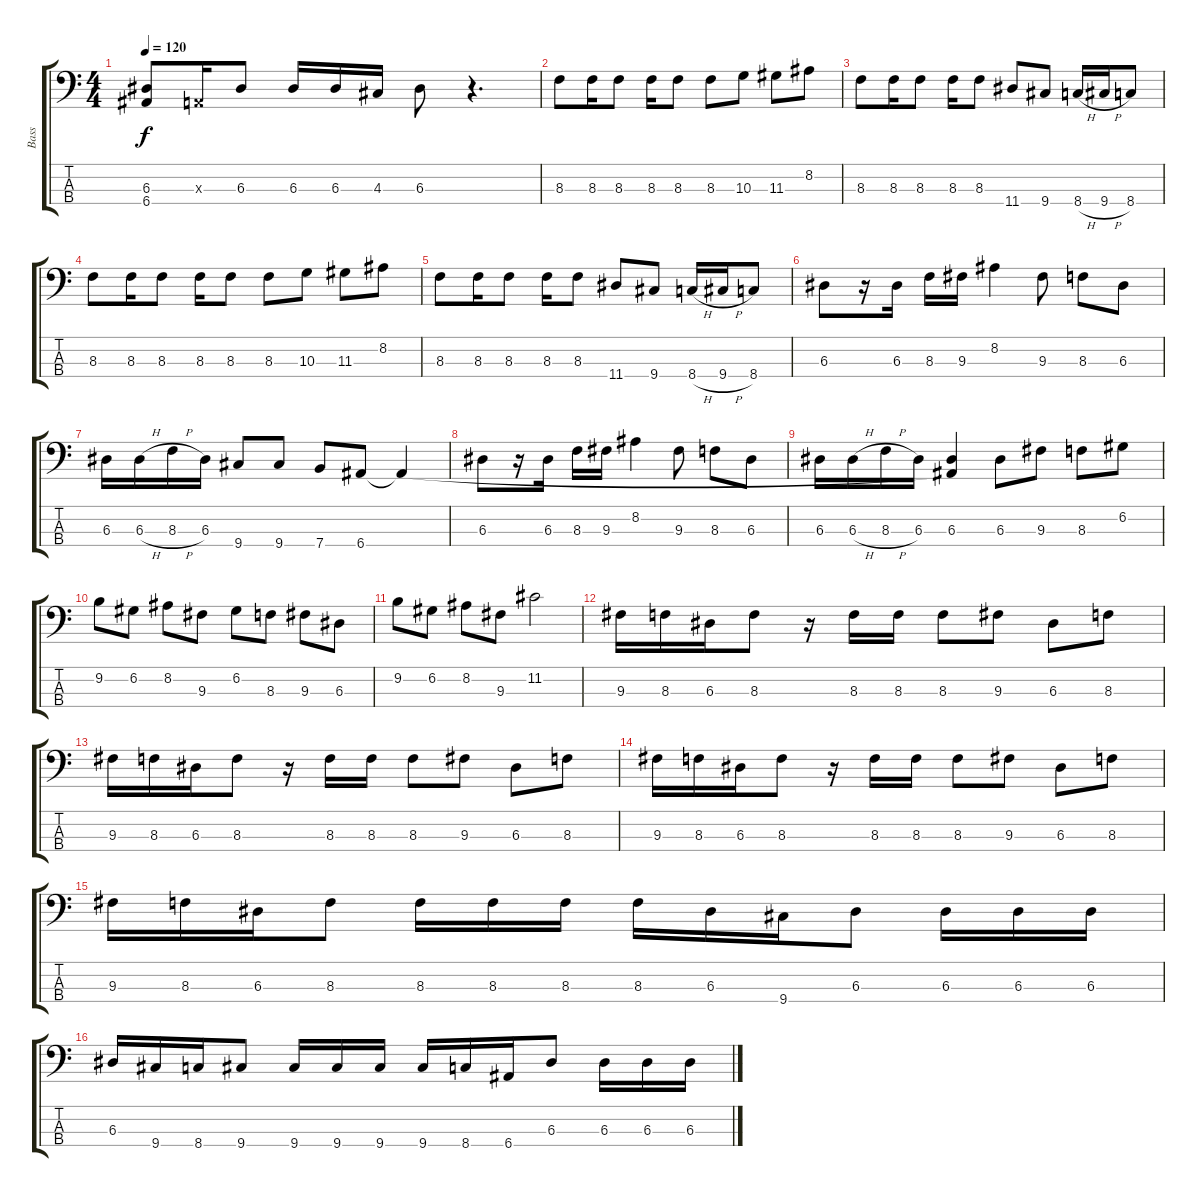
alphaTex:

\track ("Bass" "Bass") {instrument electricbassfinger}
\staff {score tabs}
\tuning (G2 D2 A1 E1) {hide}
\ts (4 4)
\tempo 120
\clef f4
\ks c
(6.3 6.4{t}).8{dy f} 0.3{x}.16 6.3.8 6.3.16 6.3.16 4.3.16 6.3.8 r.4{d} |
8.3.8 8.3.16 8.3.8 8.3.16 8.3.8 8.3.8 10.3.8 11.3.8 8.2.8 |
8.3.8 8.3.16 8.3.8 8.3.16 8.3.8 11.4.8 9.4.8 8.4{h}.16 9.4{h}.16 8.4.8 |
8.3.8 8.3.16 8.3.8 8.3.16 8.3.8 8.3.8 10.3.8 11.3.8 8.2.8 |
8.3.8 8.3.16 8.3.8 8.3.16 8.3.8 11.4.8 9.4.8 8.4{h}.16 9.4{h}.16 8.4.8 |
6.3.8 r.16 6.3.16 8.3.16 9.3.16 8.2.4 9.3.8 8.3.8 6.3.8 |
6.3.16 6.3{h}.16 8.3{h}.16 6.3.16 9.4.8 9.4.8 7.4.8 6.4.8 6.4{t}.4 |
6.3.8 r.16 6.3.16 8.3.16 9.3.16 8.2.4 9.3.8 8.3.8 6.3.8 |
6.3.16 6.3{h}.16 8.3{h}.16 6.3.16 (6.3 6.4{t}).4 6.3.8 9.3.8 8.3.8 6.2.8 |
9.2.8 6.2.8 8.2.8 9.3.8 6.2.8 8.3.8 9.3.8 6.3.8 |
9.2.8 6.2.8 8.2.8 9.3.8 11.2.2 |
9.3.16 8.3.16 6.3.16 8.3.8 r.16 8.3.16 8.3.16 8.3.8 9.3.8 6.3.8 8.3.8 |
9.3.16 8.3.16 6.3.16 8.3.8 r.16 8.3.16 8.3.16 8.3.8 9.3.8 6.3.8 8.3.8 |
9.3.16 8.3.16 6.3.16 8.3.8 r.16 8.3.16 8.3.16 8.3.8 9.3.8 6.3.8 8.3.8 |
9.3.16 8.3.16 6.3.16 8.3.8 8.3.16 8.3.16 8.3.16 8.3.16 6.3.16 9.4.16 6.3.8 6.3.16 6.3.16 6.3.16 |
6.3.16 9.4.16 8.4.16 9.4.8 9.4.16 9.4.16 9.4.16 9.4.16 8.4.16 6.4.16 6.3.8 6.3.16 6.3.16 6.3.16
